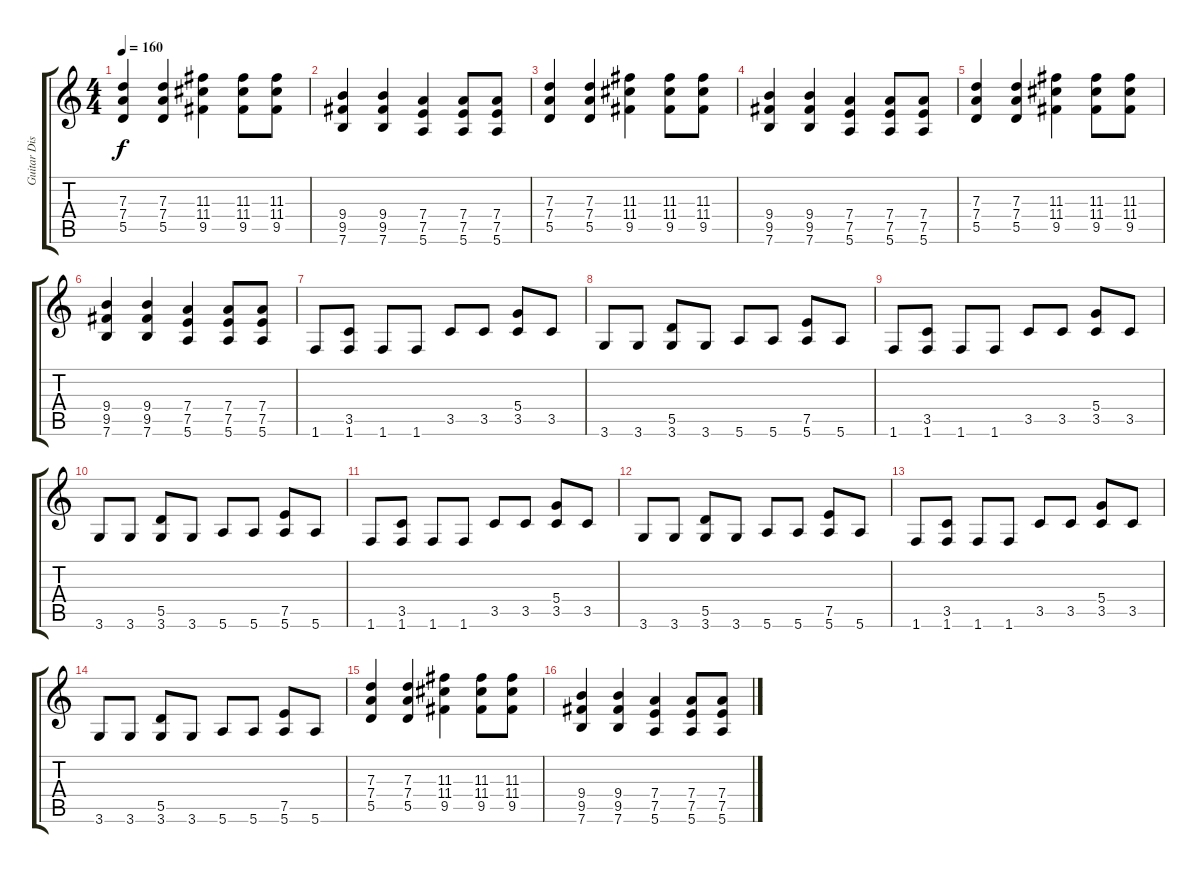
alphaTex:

\track ("Guitar Distortion" "Guitar Dis") {instrument distortionguitar}
\staff {score tabs}
\tuning (E4 B3 G3 D3 A2 E2) {hide}
\ts (4 4)
\tempo 160
\clef g2
\ks c
(7.3 7.4 5.5).4{dy f} (7.3 7.4 5.5).4 (11.3 11.4 9.5).4 (11.3 11.4 9.5).8 (11.3 11.4 9.5).8 |
(9.4 9.5 7.6).4 (9.4 9.5 7.6).4 (7.4 7.5 5.6).4 (7.4 7.5 5.6).8 (7.4 7.5 5.6).8 |
(7.3 7.4 5.5).4 (7.3 7.4 5.5).4 (11.3 11.4 9.5).4 (11.3 11.4 9.5).8 (11.3 11.4 9.5).8 |
(9.4 9.5 7.6).4 (9.4 9.5 7.6).4 (7.4 7.5 5.6).4 (7.4 7.5 5.6).8 (7.4 7.5 5.6).8 |
(7.3 7.4 5.5).4 (7.3 7.4 5.5).4 (11.3 11.4 9.5).4 (11.3 11.4 9.5).8 (11.3 11.4 9.5).8 |
(9.4 9.5 7.6).4 (9.4 9.5 7.6).4 (7.4 7.5 5.6).4 (7.4 7.5 5.6).8 (7.4 7.5 5.6).8 |
1.6.8 (3.5 1.6).8 1.6.8 1.6.8 3.5.8 3.5.8 (5.4 3.5).8 3.5.8 |
3.6.8 3.6.8 (5.5 3.6).8 3.6.8 5.6.8 5.6.8 (7.5 5.6).8 5.6.8 |
1.6.8 (3.5 1.6).8 1.6.8 1.6.8 3.5.8 3.5.8 (5.4 3.5).8 3.5.8 |
3.6.8 3.6.8 (5.5 3.6).8 3.6.8 5.6.8 5.6.8 (7.5 5.6).8 5.6.8 |
1.6.8 (3.5 1.6).8 1.6.8 1.6.8 3.5.8 3.5.8 (5.4 3.5).8 3.5.8 |
3.6.8 3.6.8 (5.5 3.6).8 3.6.8 5.6.8 5.6.8 (7.5 5.6).8 5.6.8 |
1.6.8 (3.5 1.6).8 1.6.8 1.6.8 3.5.8 3.5.8 (5.4 3.5).8 3.5.8 |
3.6.8 3.6.8 (5.5 3.6).8 3.6.8 5.6.8 5.6.8 (7.5 5.6).8 5.6.8 |
(7.3 7.4 5.5).4 (7.3 7.4 5.5).4 (11.3 11.4 9.5).4 (11.3 11.4 9.5).8 (11.3 11.4 9.5).8 |
(9.4 9.5 7.6).4 (9.4 9.5 7.6).4 (7.4 7.5 5.6).4 (7.4 7.5 5.6).8 (7.4 7.5 5.6).8
